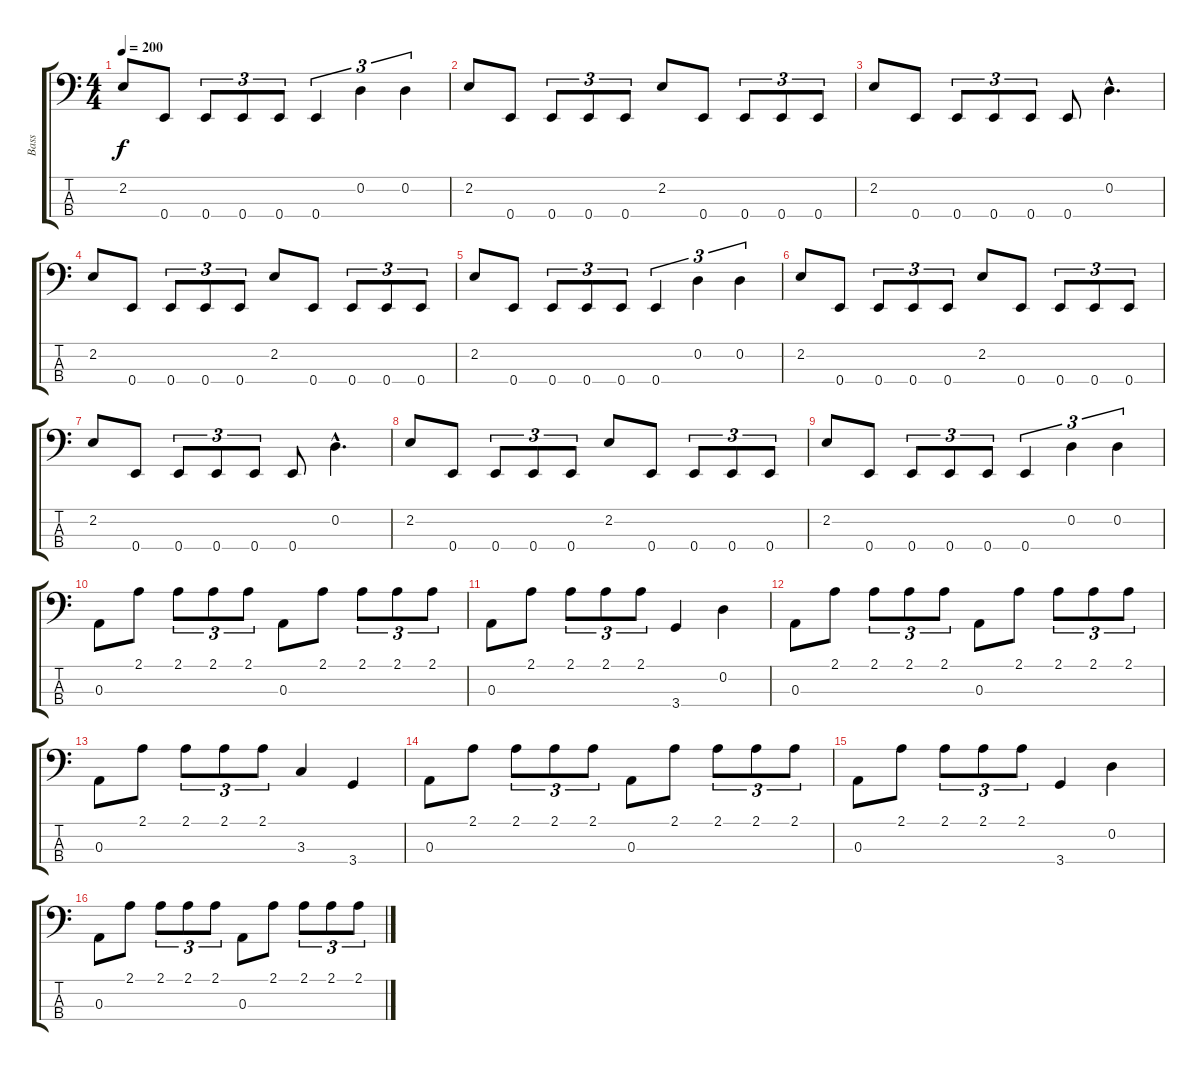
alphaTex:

\track ("Bass" "Bass") {instrument electricbassfinger}
\staff {score tabs}
\tuning (G2 D2 A1 E1) {hide}
\ts (4 4)
\tempo 200
\clef f4
\ks c
2.2.8{dy f} 0.4.8 0.4.8{tu (3 2)} 0.4.8{tu (3 2)} 0.4.8{tu (3 2)} 0.4.4{tu (3 2)} 0.2.4{tu (3 2)} 0.2.4{tu (3 2)} |
2.2.8 0.4.8 0.4.8{tu (3 2)} 0.4.8{tu (3 2)} 0.4.8{tu (3 2)} 2.2.8 0.4.8 0.4.8{tu (3 2)} 0.4.8{tu (3 2)} 0.4.8{tu (3 2)} |
2.2.8 0.4.8 0.4.8{tu (3 2)} 0.4.8{tu (3 2)} 0.4.8{tu (3 2)} 0.4.8 0.2{hac}.4{d} |
2.2.8 0.4.8 0.4.8{tu (3 2)} 0.4.8{tu (3 2)} 0.4.8{tu (3 2)} 2.2.8 0.4.8 0.4.8{tu (3 2)} 0.4.8{tu (3 2)} 0.4.8{tu (3 2)} |
2.2.8 0.4.8 0.4.8{tu (3 2)} 0.4.8{tu (3 2)} 0.4.8{tu (3 2)} 0.4.4{tu (3 2)} 0.2.4{tu (3 2)} 0.2.4{tu (3 2)} |
2.2.8 0.4.8 0.4.8{tu (3 2)} 0.4.8{tu (3 2)} 0.4.8{tu (3 2)} 2.2.8 0.4.8 0.4.8{tu (3 2)} 0.4.8{tu (3 2)} 0.4.8{tu (3 2)} |
2.2.8 0.4.8 0.4.8{tu (3 2)} 0.4.8{tu (3 2)} 0.4.8{tu (3 2)} 0.4.8 0.2{hac}.4{d} |
2.2.8 0.4.8 0.4.8{tu (3 2)} 0.4.8{tu (3 2)} 0.4.8{tu (3 2)} 2.2.8 0.4.8 0.4.8{tu (3 2)} 0.4.8{tu (3 2)} 0.4.8{tu (3 2)} |
2.2.8 0.4.8 0.4.8{tu (3 2)} 0.4.8{tu (3 2)} 0.4.8{tu (3 2)} 0.4.4{tu (3 2)} 0.2.4{tu (3 2)} 0.2.4{tu (3 2)} |
0.3.8 2.1.8 2.1.8{tu (3 2)} 2.1.8{tu (3 2)} 2.1.8{tu (3 2)} 0.3.8 2.1.8 2.1.8{tu (3 2)} 2.1.8{tu (3 2)} 2.1.8{tu (3 2)} |
0.3.8 2.1.8 2.1.8{tu (3 2)} 2.1.8{tu (3 2)} 2.1.8{tu (3 2)} 3.4.4 0.2.4 |
0.3.8 2.1.8 2.1.8{tu (3 2)} 2.1.8{tu (3 2)} 2.1.8{tu (3 2)} 0.3.8 2.1.8 2.1.8{tu (3 2)} 2.1.8{tu (3 2)} 2.1.8{tu (3 2)} |
0.3.8 2.1.8 2.1.8{tu (3 2)} 2.1.8{tu (3 2)} 2.1.8{tu (3 2)} 3.3.4 3.4.4 |
0.3.8 2.1.8 2.1.8{tu (3 2)} 2.1.8{tu (3 2)} 2.1.8{tu (3 2)} 0.3.8 2.1.8 2.1.8{tu (3 2)} 2.1.8{tu (3 2)} 2.1.8{tu (3 2)} |
0.3.8 2.1.8 2.1.8{tu (3 2)} 2.1.8{tu (3 2)} 2.1.8{tu (3 2)} 3.4.4 0.2.4 |
0.3.8 2.1.8 2.1.8{tu (3 2)} 2.1.8{tu (3 2)} 2.1.8{tu (3 2)} 0.3.8 2.1.8 2.1.8{tu (3 2)} 2.1.8{tu (3 2)} 2.1.8{tu (3 2)}
